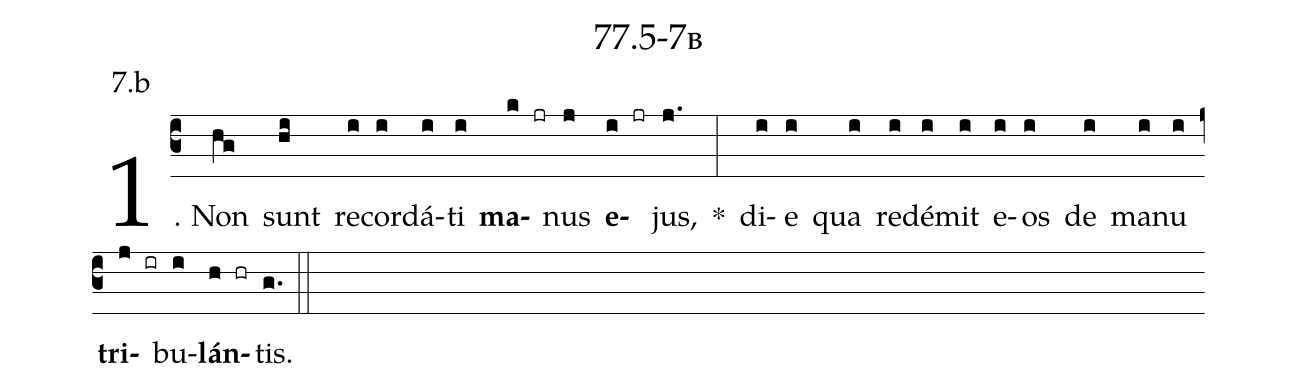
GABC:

name: 77.5-7b;
annotation: 7.b;
%%
(c3)1. Non(hg) sunt(hi) re(i)cor(i)dá(i)ti(i) <b>ma</b>(k jr)nus(j) <b>e</b>(i jr)jus,(j.) *(:) di(i)e(i) qua(i) red(i)é(i)mit(i) e(i)os(i) de(i) ma(i)nu(i) <b>tri</b>(j ir)bu(i)<b>lán</b>(h hr)tis.(g.) (::)


%E(i) u(i) o(j) u(i) a(h) e.(g.) (::)
